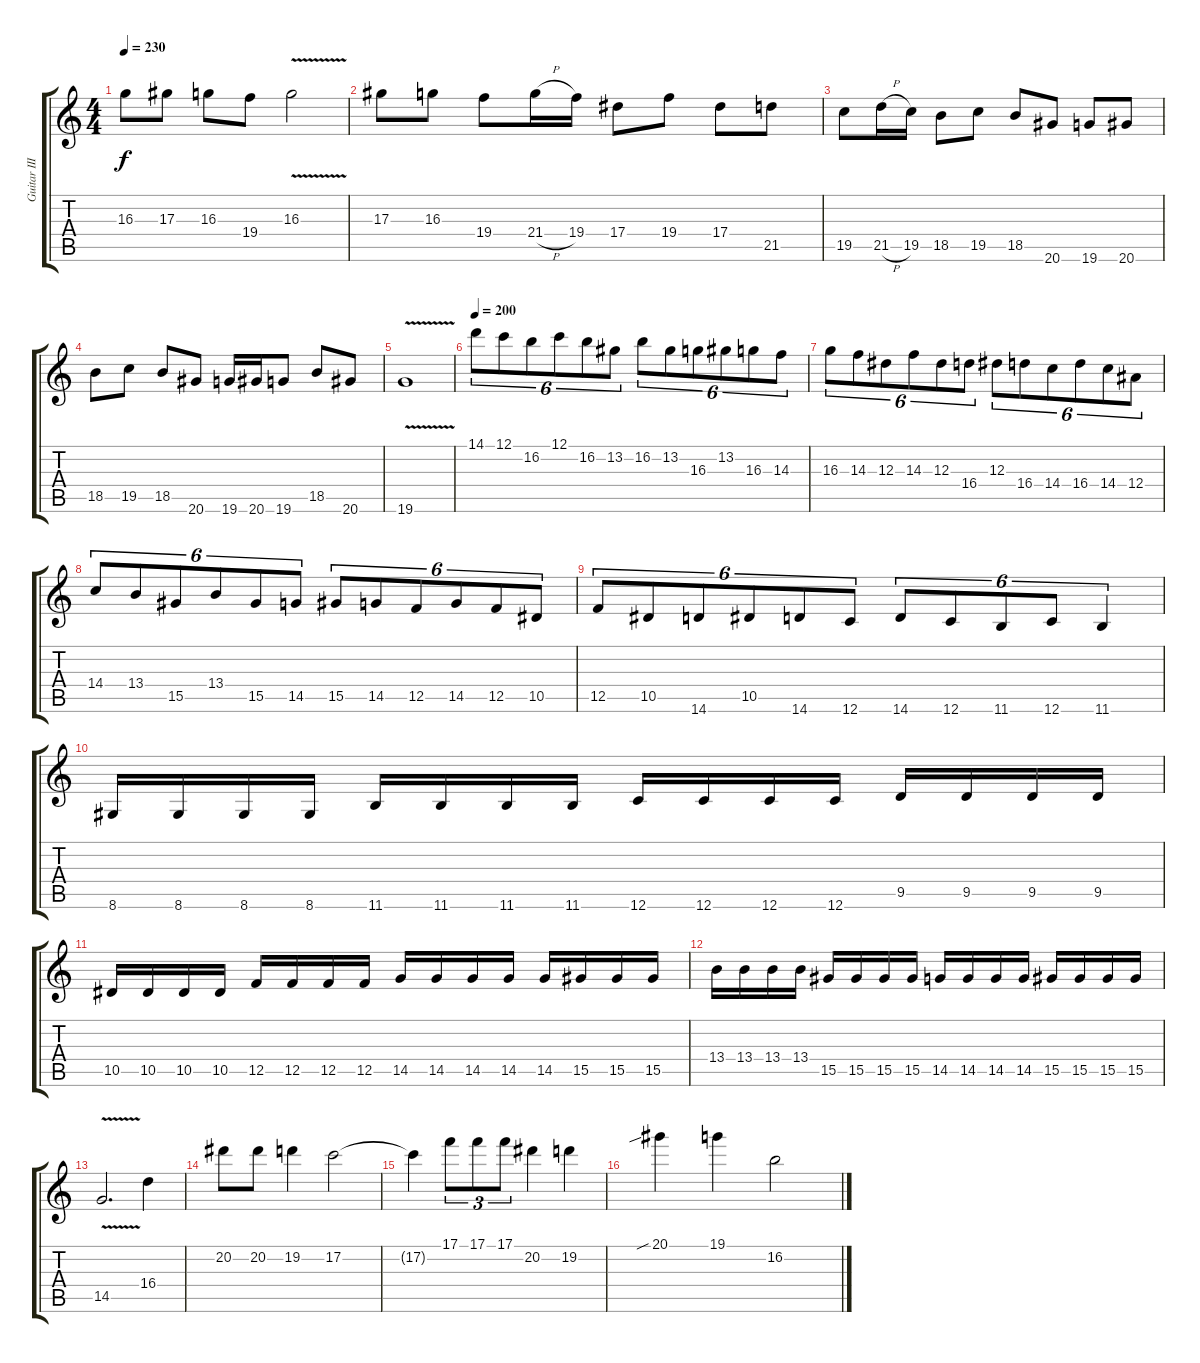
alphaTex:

\track ("Guitar III" "Guitar III") {instrument distortionguitar}
\staff {score tabs}
\tuning (C4 G3 Eb3 Bb2 F2 C2) {hide}
\ts (4 4)
\tempo 230
\clef g2
\ks c
16.3.8{dy f} 17.3.8 16.3.8 19.4.8 16.3{v}.2 |
17.3.8 16.3.8 19.4.8 21.4{h}.16 19.4.16 17.4.8 19.4.8 17.4.8 21.5.8 |
19.5.8 21.5{h}.16 19.5.16 18.5.8 19.5.8 18.5.8 20.6.8 19.6.8 20.6.8 |
18.5.8 19.5.8 18.5.8 20.6.8 19.6.16 20.6.16 19.6.8 18.5.8 20.6.8 |
19.6{v}.1 |
\tempo 200
14.1.8{tu (6 4)} 12.1.8{tu (6 4)} 16.2.8{tu (6 4)} 12.1.8{tu (6 4)} 16.2.8{tu (6 4)} 13.2.8{tu (6 4)} 16.2.8{tu (6 4)} 13.2.8{tu (6 4)} 16.3.8{tu (6 4)} 13.2.8{tu (6 4)} 16.3.8{tu (6 4)} 14.3.8{tu (6 4)} |
16.3.8{tu (6 4)} 14.3.8{tu (6 4)} 12.3.8{tu (6 4)} 14.3.8{tu (6 4)} 12.3.8{tu (6 4)} 16.4.8{tu (6 4)} 12.3.8{tu (6 4)} 16.4.8{tu (6 4)} 14.4.8{tu (6 4)} 16.4.8{tu (6 4)} 14.4.8{tu (6 4)} 12.4.8{tu (6 4)} |
14.4.8{tu (6 4)} 13.4.8{tu (6 4)} 15.5.8{tu (6 4)} 13.4.8{tu (6 4)} 15.5.8{tu (6 4)} 14.5.8{tu (6 4)} 15.5.8{tu (6 4)} 14.5.8{tu (6 4)} 12.5.8{tu (6 4)} 14.5.8{tu (6 4)} 12.5.8{tu (6 4)} 10.5.8{tu (6 4)} |
12.5.8{tu (6 4)} 10.5.8{tu (6 4)} 14.6.8{tu (6 4)} 10.5.8{tu (6 4)} 14.6.8{tu (6 4)} 12.6.8{tu (6 4)} 14.6.8{tu (6 4)} 12.6.8{tu (6 4)} 11.6.8{tu (6 4)} 12.6.8{tu (6 4)} 11.6.4{tu (6 4)} |
8.6.16 8.6.16 8.6.16 8.6.16 11.6.16 11.6.16 11.6.16 11.6.16 12.6.16 12.6.16 12.6.16 12.6.16 9.5.16 9.5.16 9.5.16 9.5.16 |
10.5.16 10.5.16 10.5.16 10.5.16 12.5.16 12.5.16 12.5.16 12.5.16 14.5.16 14.5.16 14.5.16 14.5.16 14.5.16 15.5.16 15.5.16 15.5.16 |
13.4.16 13.4.16 13.4.16 13.4.16 15.5.16 15.5.16 15.5.16 15.5.16 14.5.16 14.5.16 14.5.16 14.5.16 15.5.16 15.5.16 15.5.16 15.5.16 |
14.5{v}.2{d} 16.4.4 |
20.2.8 20.2.8 19.2.4 17.2.2 |
17.2{t}.4 17.1.8{tu (3 2)} 17.1.8{tu (3 2)} 17.1.8{tu (3 2)} 20.2.4 19.2.4 |
20.1{sib}.4 19.1.4 16.2.2
